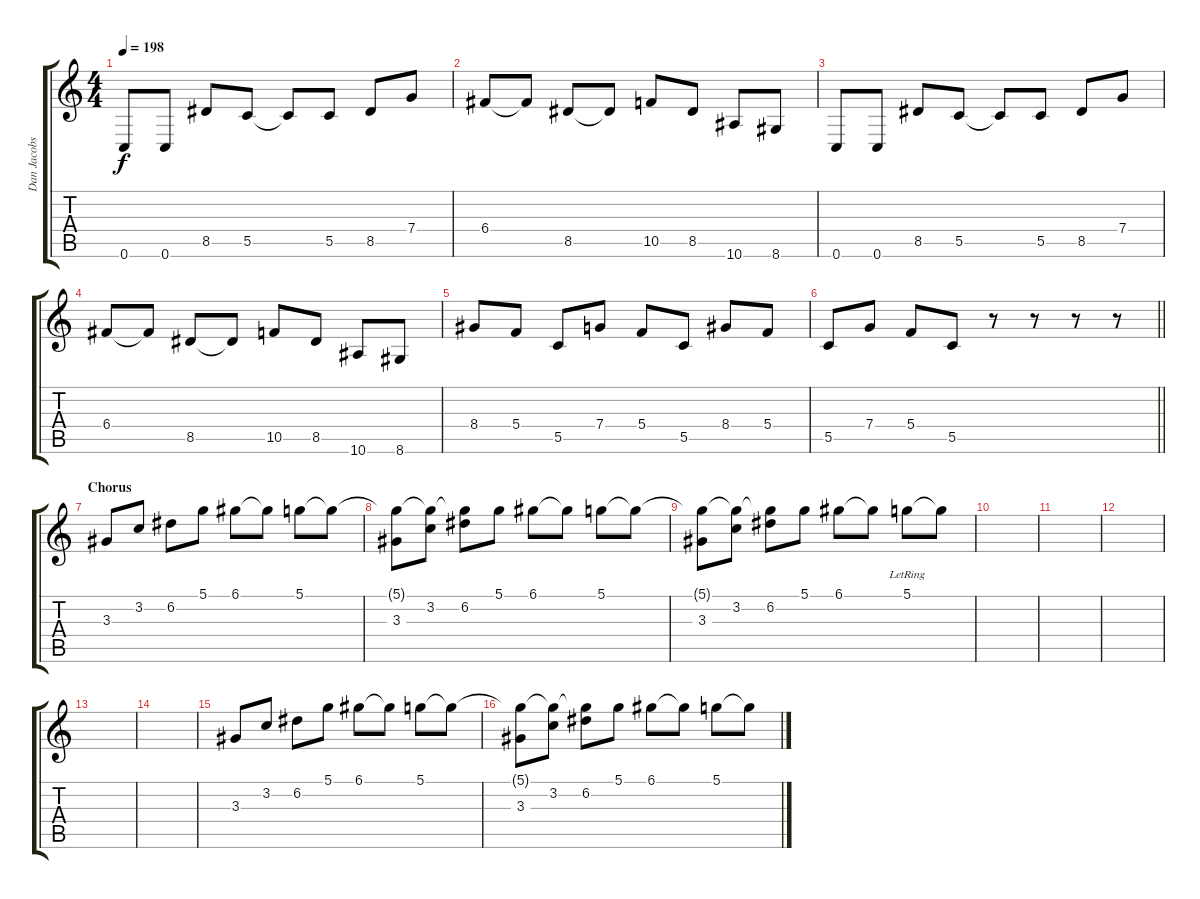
\track ("Dan Jacobs" "Dan Jacobs") {instrument distortionguitar}
\staff {score tabs}
\tuning (D4 A3 F3 C3 G2 C2) {hide}
\ts (4 4)
\tempo 198
\clef g2
\ks c
0.6.8{dy f} 0.6.8 8.5.8 5.5.8 5.5{t}.8 5.5.8 8.5.8 7.4.8 |
6.4.8 6.4{t}.8 8.5.8 8.5{t}.8 10.5.8 8.5.8 10.6.8 8.6.8 |
0.6.8 0.6.8 8.5.8 5.5.8 5.5{t}.8 5.5.8 8.5.8 7.4.8 |
6.4.8 6.4{t}.8 8.5.8 8.5{t}.8 10.5.8 8.5.8 10.6.8 8.6.8 |
8.4.8 5.4.8 5.5.8 7.4.8 5.4.8 5.5.8 8.4.8 5.4.8 |
\barLineRight lightlight
5.5.8 7.4.8 5.4.8 5.5.8 r.8 r.8 r.8 r.8 |
\section ("" "Chorus ")
3.3.8{balance 0} 3.2.8 6.2.8 5.1.8 6.1.8 6.1{t}.8 5.1.8 5.1{t}.8 |
(5.1{t} 3.3).8{balance 16} (5.1{t} 3.2).8 (5.1{t} 6.2).8 5.1.8 6.1.8 6.1{t}.8 5.1.8 5.1{t}.8 |
(5.1{t} 3.3).8{balance 0} (5.1{t} 3.2).8 (5.1{t} 6.2).8 5.1.8 6.1.8 6.1{t}.8 5.1{lr}.8 5.1{t}.8 |
|
|
|
|
|
3.3.8{balance 0} 3.2.8 6.2.8 5.1.8 6.1.8 6.1{t}.8 5.1.8 5.1{t}.8 |
(5.1{t} 3.3).8{balance 16} (5.1{t} 3.2).8 (5.1{t} 6.2).8 5.1.8 6.1.8 6.1{t}.8 5.1.8 5.1{t}.8
